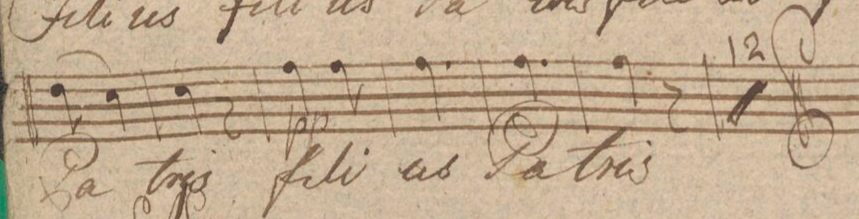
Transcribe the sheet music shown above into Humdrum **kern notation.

**kern	**text	**dynam
*I"Tenore	*	*
*clefC4	*	*
*k[f#c#g#d#]	*	*
*M3/8	*	*
(8c#\	Pa-	.
4B\)	.	.
=108	=108	=108
4B\	-tris	.
8r	.	.
=109	=109	=109
4e\	fi-	pp
8e\	-li-	.
=110	=110	=110
4.e\	-us	.
=111	=111	=111
4.e\	Pa-	.
=112	=112	=112
4e\	-tris	.
8r	.	.
=113	=113	=113
4.r	.	.
=114	=114	=114
4.r	.	.
=115	=115	=115
4.r	.	.
=116	=116	=116
4.r	.	.
=117	=117	=117
4.r	.	.
=118	=118	=118
4.r	.	.
=119	=119	=119
4.r	.	.
=120	=120	=120
4.r	.	.
=121	=121	=121
4.r	.	.
=122	=122	=122
4.r	.	.
=123	=123	=123
4.r	.	.
=124	=124	=124
4.r	.	.
=125||	=125||	=125||
*M4/4	*	*
*met(c)	*	*
*mmet(c)	*	*
*-	*-	*-
